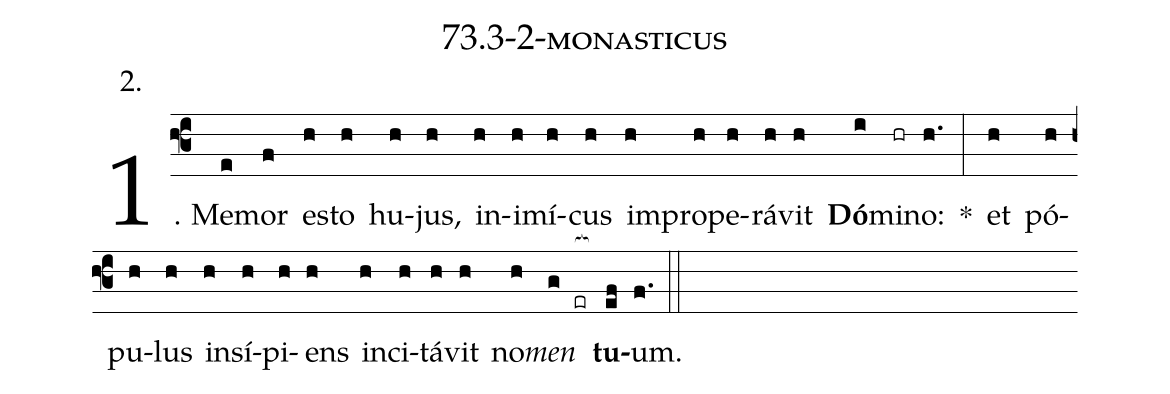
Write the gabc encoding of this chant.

name: 73.3-2-monasticus;
annotation: 2.;
%%
(f3)1. Me(e)mor(f) es(h)to(h) hu(h)jus,(h) in(h)i(h)mí(h)cus(h) im(h)pro(h)pe(h)rá(h)vit(h) <b>Dó</b>(i)mi(hr)no:(h.) *(:) et(h) pó(h)pu(h)lus(h) in(h)sí(h)pi(h)ens(h) in(h)ci(h)tá(h)vit(h) no(h)<i>men</i>(g er[ocb:1{]) <b>tu</b>(ef[ocb:0}])um.(f.) (::)


%E(h) u(h) o(h) u(g) a(ef) e.(f.) (::)
